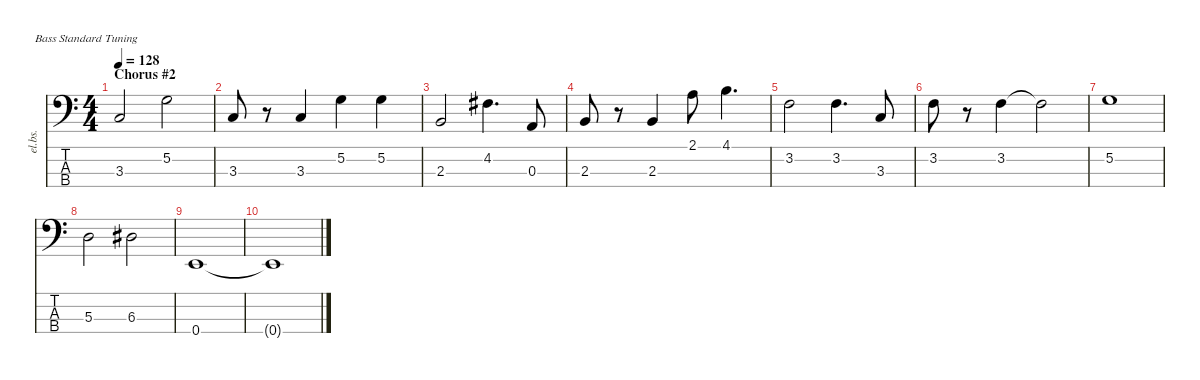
\defaultSystemsLayout 4
\hideDynamics
\bracketExtendMode nobrackets
\otherSystemsTrackNameOrientation horizontal
\track ("Bass" "el.bs.") {instrument electricbasspick}
\staff {score tabs}
\tuning (G2 D2 A1 E1)
\ts (4 4)
\section ("" "Chorus #2")
\tempo 128
\clef f4
\ks c
3.3.2{dy f beam Up} 5.2.2{beam Down} |
3.3.8{beam Up} r.8{beam Up} 3.3.4{beam Up} 5.2.4{beam Down} 5.2.4{beam Down} |
2.3.2{beam Up} 4.2{acc #}.4{d beam Down} 0.3.8{beam Up} |
2.3.8{beam Up} r.8{beam Up} 2.3.4{beam Up} 2.1.8{beam Down} 4.1.4{d beam Down} |
3.2.2{beam Down} 3.2.4{d beam Down} 3.3.8{beam Up} |
3.2.8{beam Down} r.8{beam Down} 3.2.4{beam Down} 3.2{t}.2{beam Down} |
5.2.1{beam Down} |
5.3.2{beam Down} 6.3{acc #}.2{beam Down} |
0.4.1{instrument overdrivenguitar beam Up} |
0.4{t}.1{beam Up}
